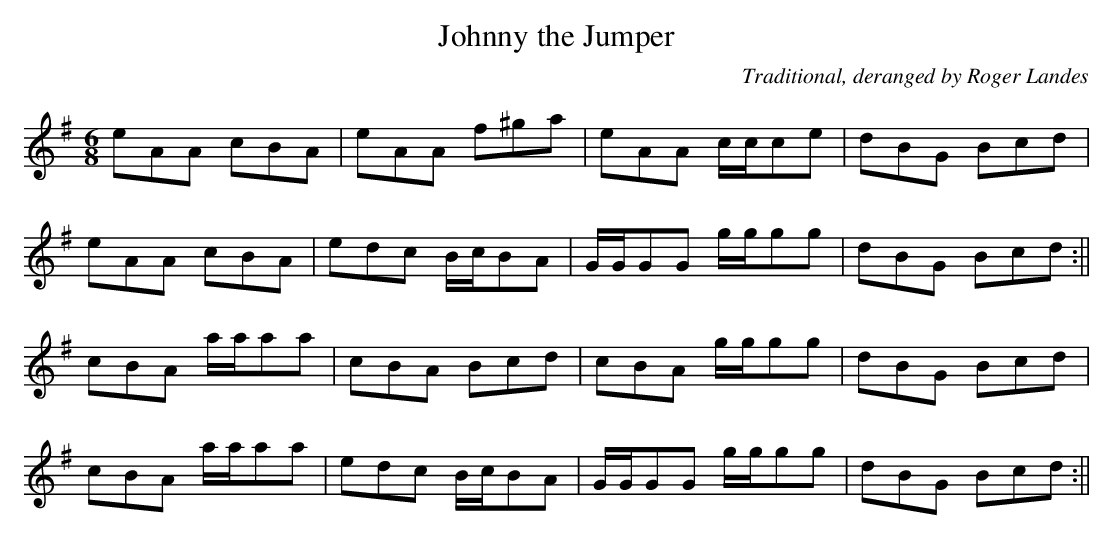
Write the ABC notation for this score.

X:1
T:Johnny the Jumper
C:Traditional, deranged by Roger Landes
M:6/8
L:1/8
K:ADor
eAA cBA|eAA f^ga|eAA c/2c/2ce|dBG Bcd|!
eAA cBA|edc B/2c/2BA|G/2G/2GG g/2g/2gg|dBG Bcd:||!
cBA a/2a/2aa|cBA Bcd|cBA g/2g/2gg|dBG Bcd|!
cBA a/2a/2aa|edc B/2c/2BA|G/2G/2GG g/2g/2gg|dBG Bcd:||!
